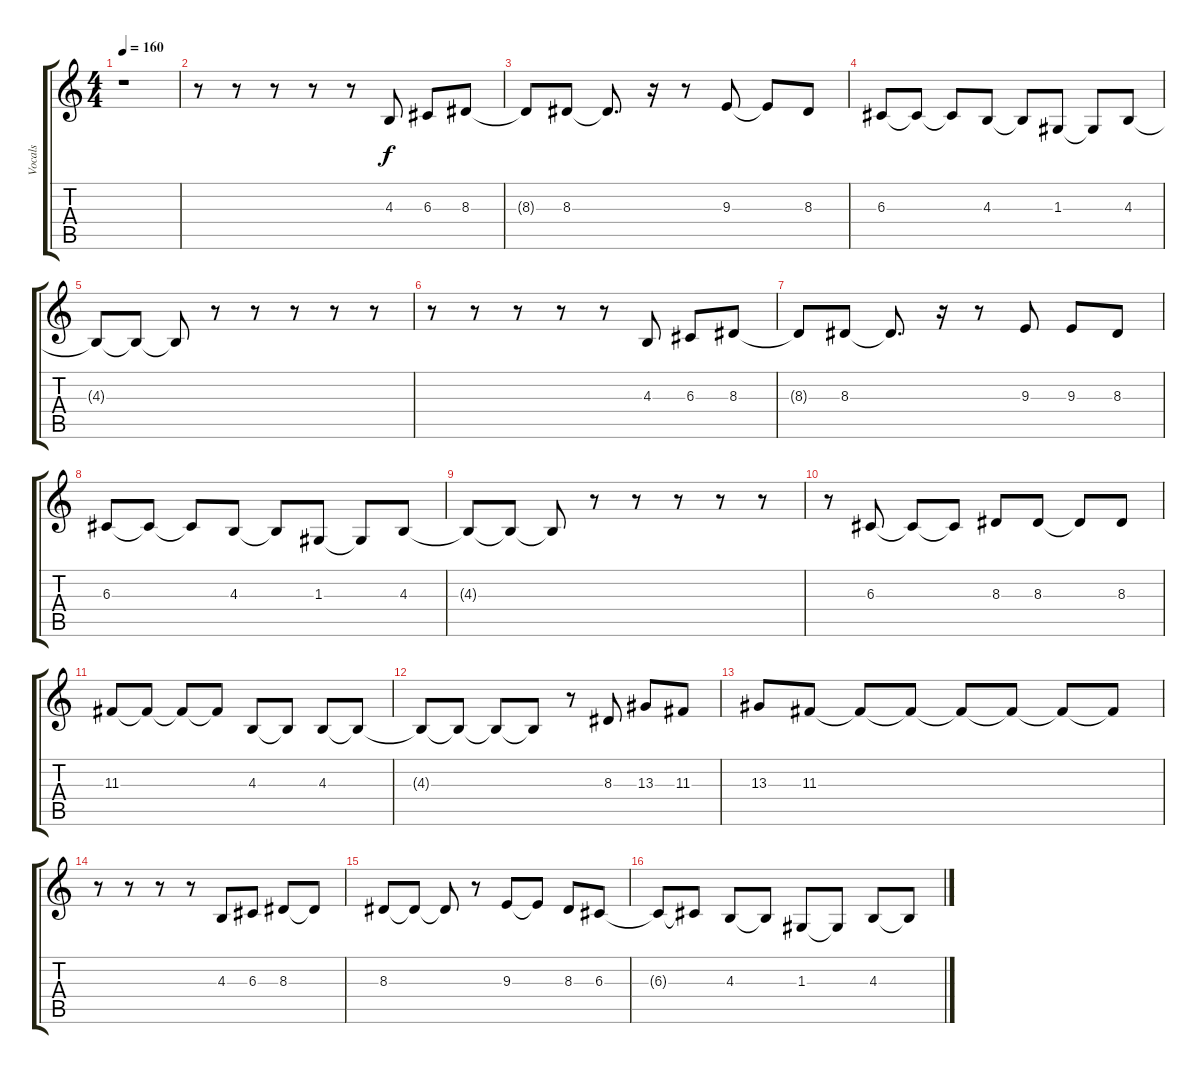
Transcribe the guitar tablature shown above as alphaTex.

\track ("Vocals" "Vocals") {instrument lead2sawtooth}
\staff {score tabs}
\tuning (E4 B3 G3 D3 A2 E2) {hide}
\ts (4 4)
\tempo 160
\clef g2
\ks c
r.1{dy f} |
r.8 r.8 r.8 r.8 r.8 4.3.8 6.3.8 8.3.8 |
8.3{t}.8 8.3.8 8.3{t}.8{d} r.16 r.8 9.3.8 9.3{t}.8 8.3.8 |
6.3.8 6.3{t}.8 6.3{t}.8 4.3.8 4.3{t}.8 1.3.8 1.3{t}.8 4.3.8 |
4.3{t}.8 4.3{t}.8 4.3{t}.8 r.8 r.8 r.8 r.8 r.8 |
r.8 r.8 r.8 r.8 r.8 4.3.8 6.3.8 8.3.8 |
8.3{t}.8 8.3.8 8.3{t}.8{d} r.16 r.8 9.3.8 9.3.8 8.3.8 |
6.3.8 6.3{t}.8 6.3{t}.8 4.3.8 4.3{t}.8 1.3.8 1.3{t}.8 4.3.8 |
4.3{t}.8 4.3{t}.8 4.3{t}.8 r.8 r.8 r.8 r.8 r.8 |
r.8 6.3.8 6.3{t}.8 6.3{t}.8 8.3.8 8.3.8 8.3{t}.8 8.3.8 |
11.3.8 11.3{t}.8 11.3{t}.8 11.3{t}.8 4.3.8 4.3{t}.8 4.3.8 4.3{t}.8 |
4.3{t}.8 4.3{t}.8 4.3{t}.8 4.3{t}.8 r.8 8.3.8 13.3.8 11.3.8 |
13.3.8 11.3.8 11.3{t}.8 11.3{t}.8 11.3{t}.8 11.3{t}.8 11.3{t}.8 11.3{t}.8 |
r.8 r.8 r.8 r.8 4.3.8 6.3.8 8.3.8 8.3{t}.8 |
8.3.8 8.3{t}.8 8.3{t}.8 r.8 9.3.8 9.3{t}.8 8.3.8 6.3.8 |
6.3{t}.8 6.3{t}.8 4.3.8 4.3{t}.8 1.3.8 1.3{t}.8 4.3.8 4.3{t}.8
